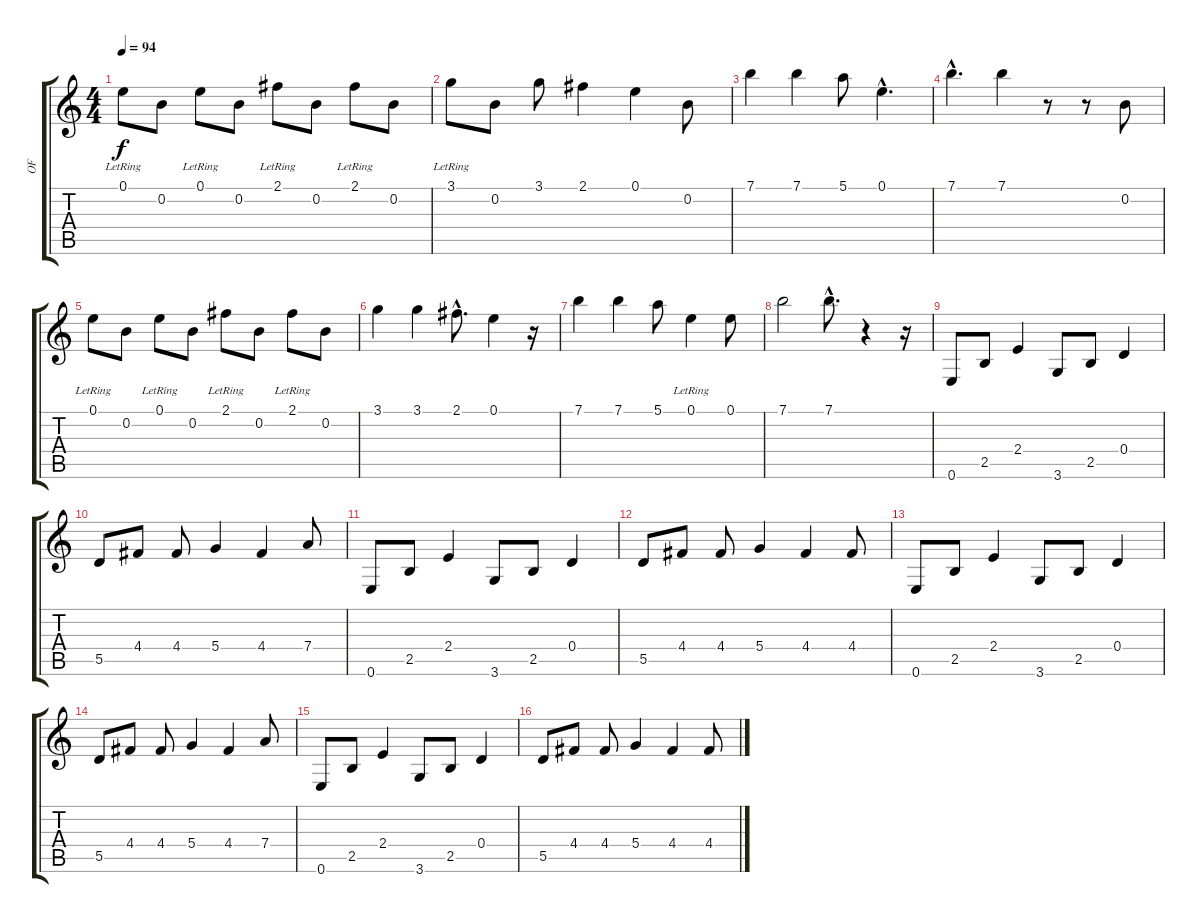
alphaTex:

\track ("   OF" "   OF") {instrument acousticguitarnylon}
\staff {score tabs}
\tuning (E4 B3 G3 D3 A2 E2) {hide}
\ts (4 4)
\tempo 94
\clef g2
\ks c
0.1{lr}.8{dy f} 0.2.8{volume 10} 0.1{lr}.8{volume 16} 0.2.8{volume 10} 2.1{lr}.8{volume 16} 0.2.8{volume 10} 2.1{lr}.8{volume 16} 0.2.8 |
3.1{lr}.8 0.2.8 3.1.8 2.1.4 0.1.4 0.2.8 |
7.1.4 7.1.4 5.1.8 0.1{hac}.4{d} |
7.1{hac}.4{d} 7.1.4 r.8 r.8 0.2.8 |
0.1{lr}.8 0.2.8{volume 10} 0.1{lr}.8{volume 16} 0.2.8{volume 10} 2.1{lr}.8{volume 16} 0.2.8{volume 10} 2.1{lr}.8{volume 16} 0.2.8 |
3.1.4 3.1.4 2.1{hac}.8{d} 0.1.4 r.16 |
7.1.4 7.1.4 5.1.8 0.1{lr}.4 0.1.8 |
7.1.2 7.1{hac}.8{d} r.4 r.16 |
0.6.8{volume 11 instrument overdrivenguitar} 2.5.8 2.4.4 3.6.8 2.5.8 0.4.4 |
5.5.8 4.4.8 4.4.8 5.4.4 4.4.4 7.4.8 |
0.6.8 2.5.8 2.4.4 3.6.8 2.5.8 0.4.4 |
5.5.8 4.4.8 4.4.8 5.4.4 4.4.4 4.4.8 |
0.6.8 2.5.8 2.4.4 3.6.8 2.5.8 0.4.4 |
5.5.8 4.4.8 4.4.8 5.4.4 4.4.4 7.4.8 |
0.6.8 2.5.8 2.4.4 3.6.8 2.5.8 0.4.4 |
5.5.8 4.4.8 4.4.8 5.4.4 4.4.4 4.4.8
